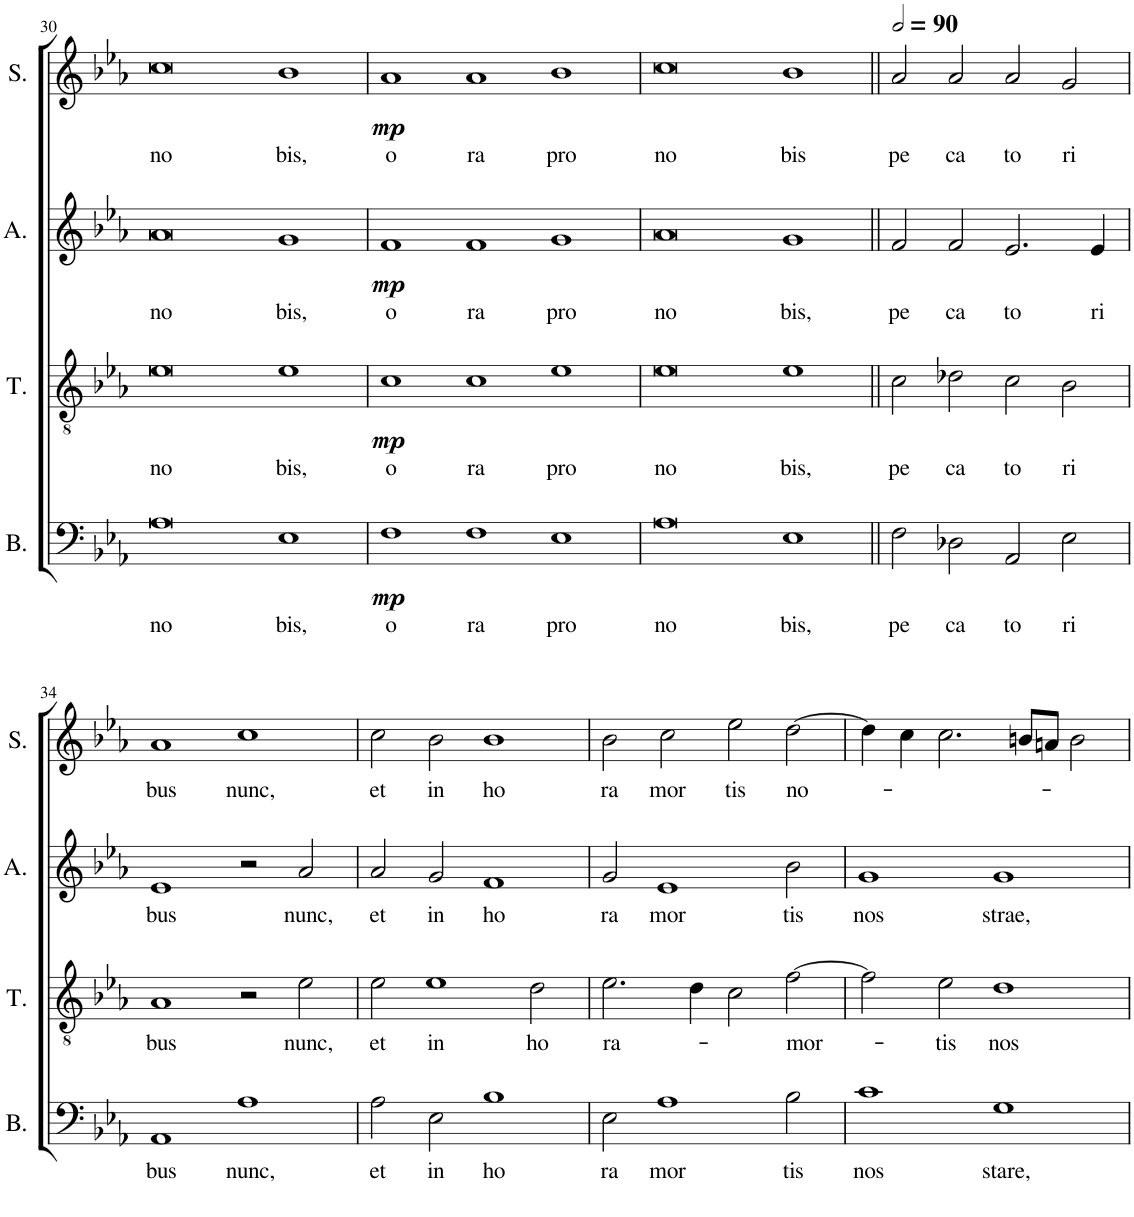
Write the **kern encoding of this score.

**kern	**text	**dynam	**kern	**text	**dynam	**kern	**text	**dynam	**kern	**text	**dynam
*part4	*part4	*part4	*part3	*part3	*part3	*part2	*part2	*part2	*part1	*part1	*part1
*staff4	*staff4	*staff4	*staff3	*staff3	*staff3	*staff2	*staff2	*staff2	*staff1	*staff1	*staff1
*I"Basso	*	*	*I"Tenor	*	*	*I"Alto	*	*	*I"Soprano	*	*
*I'B.	*	*	*I'T.	*	*	*I'A.	*	*	*I'S.	*	*
!!LO:PB:g=z
*clefF4	*	*	*clefGv2	*	*	*clefG2	*	*	*clefG2	*	*
*k[b-e-a-]	*	*	*k[b-e-a-]	*	*	*k[b-e-a-]	*	*	*k[b-e-a-]	*	*
*M3/1	*	*	*M3/1	*	*	*M3/1	*	*	*M3/1	*	*
=30	=30	=30	=30	=30	=30	=30	=30	=30	=30	=30	=30
!	!LO:LY:b	!	!	!LO:LY:b	!	!	!LO:LY:b	!	!	!LO:LY:b	!
0A-	no	.	0e-	no	.	0a-	no	.	0cc	no	.
!	!LO:LY:b	!	!	!LO:LY:b	!	!	!LO:LY:b	!	!	!LO:LY:b	!
1E-	bis,	.	1e-	bis,	.	1g	bis,	.	1b-	bis,	.
=31	=31	=31	=31	=31	=31	=31	=31	=31	=31	=31	=31
!	!LO:LY:b	!LO:DY:b	!	!LO:LY:b	!LO:DY:b	!	!LO:LY:b	!LO:DY:b	!	!LO:LY:b	!LO:DY:b
1F	o	mp	1c	o	mp	1f	o	mp	1a-	o	mp
!	!LO:LY:b	!	!	!LO:LY:b	!	!	!LO:LY:b	!	!	!LO:LY:b	!
1F	ra	.	1c	ra	.	1f	ra	.	1a-	ra	.
!	!LO:LY:b	!	!	!LO:LY:b	!	!	!LO:LY:b	!	!	!LO:LY:b	!
1E-	pro	.	1e-	pro	.	1g	pro	.	1b-	pro	.
=32	=32	=32	=32	=32	=32	=32	=32	=32	=32	=32	=32
!	!LO:LY:b	!	!	!LO:LY:b	!	!	!LO:LY:b	!	!	!LO:LY:b	!
0A-	no	.	0e-	no	.	0a-	no	.	0cc	no	.
!	!LO:LY:b	!	!	!LO:LY:b	!	!	!LO:LY:b	!	!	!LO:LY:b	!
1E-	bis,	.	1e-	bis,	.	1g	bis,	.	1b-	bis	.
=33||	=33||	=33||	=33||	=33||	=33||	=33||	=33||	=33||	=33||	=33||	=33||
*M2/1	*	*	*M2/1	*	*	*M2/1	*	*	*M2/1	*	*
*	*	*	*	*	*	*	*	*	*MM180	*	*
!	!LO:LY:b	!	!	!LO:LY:b	!	!	!LO:LY:b	!	!	!LO:LY:b	!
2F\	pe	.	2c\	pe	.	2f/	pe	.	2a-/	pe	.
!	!LO:LY:b	!	!	!LO:LY:b	!	!	!LO:LY:b	!	!	!LO:LY:b	!
2D-X\	ca	.	2d-X\	ca	.	2f/	ca	.	2a-/	ca	.
!	!LO:LY:b	!	!	!LO:LY:b	!	!	!LO:LY:b	!	!	!LO:LY:b	!
2AA-/	to	.	2c\	to	.	2.e-/	to	.	2a-/	to	.
!	!LO:LY:b	!	!	!LO:LY:b	!	!	!	!	!	!LO:LY:b	!
2E-\	ri	.	2B-\	ri	.	.	.	.	2g/	ri	.
!	!	!	!	!	!	!	!LO:LY:b	!	!	!	!
.	.	.	.	.	.	4e-/	ri	.	.	.	.
!!LO:LB:g=z
=34	=34	=34	=34	=34	=34	=34	=34	=34	=34	=34	=34
!	!LO:LY:b	!	!	!LO:LY:b	!	!	!LO:LY:b	!	!	!LO:LY:b	!
1AA-	bus	.	1A-	bus	.	1e-	bus	.	1a-	bus	.
!	!LO:LY:b	!	!	!	!	!	!	!	!	!LO:LY:b	!
1A-	nunc,	.	2r	.	.	2r	.	.	1cc	nunc,	.
!	!	!	!	!LO:LY:b	!	!	!LO:LY:b	!	!	!	!
.	.	.	2e-\	nunc,	.	2a-/	nunc,	.	.	.	.
=35	=35	=35	=35	=35	=35	=35	=35	=35	=35	=35	=35
!	!LO:LY:b	!	!	!LO:LY:b	!	!	!LO:LY:b	!	!	!LO:LY:b	!
2A-\	et	.	2e-\	et	.	2a-/	et	.	2cc\	et	.
!	!LO:LY:b	!	!	!LO:LY:b	!	!	!LO:LY:b	!	!	!LO:LY:b	!
2E-\	in	.	1e-	in	.	2g/	in	.	2b-\	in	.
!	!LO:LY:b	!	!	!	!	!	!LO:LY:b	!	!	!LO:LY:b	!
1B-	ho	.	.	.	.	1f	ho	.	1b-	ho	.
!	!	!	!	!LO:LY:b	!	!	!	!	!	!	!
.	.	.	2d\	ho	.	.	.	.	.	.	.
=36	=36	=36	=36	=36	=36	=36	=36	=36	=36	=36	=36
!	!LO:LY:b	!	!	!LO:LY:b	!	!	!LO:LY:b	!	!	!LO:LY:b	!
2E-\	ra	.	2.e-\	ra-	.	2g/	ra	.	2b-\	ra	.
!	!LO:LY:b	!	!	!	!	!	!LO:LY:b	!	!	!LO:LY:b	!
1A-	mor	.	.	.	.	1e-	mor	.	2cc\	mor	.
.	.	.	4d\	.	.	.	.	.	.	.	.
!	!	!	!	!	!	!	!	!	!	!LO:LY:b	!
.	.	.	2c\	.	.	.	.	.	2ee-\	tis	.
!	!LO:LY:b	!	!	!LO:LY:b	!	!	!LO:LY:b	!	!	!LO:LY:b	!
2B-\	tis	.	[2f\	-mor-	.	2b-\	tis	.	[2dd\	no-	.
=37	=37	=37	=37	=37	=37	=37	=37	=37	=37	=37	=37
!	!LO:LY:b	!	!	!	!	!	!LO:LY:b	!	!	!	!
1c	nos	.	2f\]	.	.	1g	nos	.	4dd\]	.	.
.	.	.	.	.	.	.	.	.	4cc\	.	.
!	!	!	!	!LO:LY:b	!	!	!	!	!	!	!
.	.	.	2e-\	-tis	.	.	.	.	2.cc\	.	.
!	!LO:LY:b	!	!	!LO:LY:b	!	!	!LO:LY:b	!	!	!	!
1G	stare,	.	1d	nos	.	1g	strae,	.	.	.	.
.	.	.	.	.	.	.	.	.	8bn/L	.	.
.	.	.	.	.	.	.	.	.	8an/J	.	.
.	.	.	.	.	.	.	.	.	2b\	.	.
=	=	=	=	=	=	=	=	=	=	=	=
*-	*-	*-	*-	*-	*-	*-	*-	*-	*-	*-	*-
